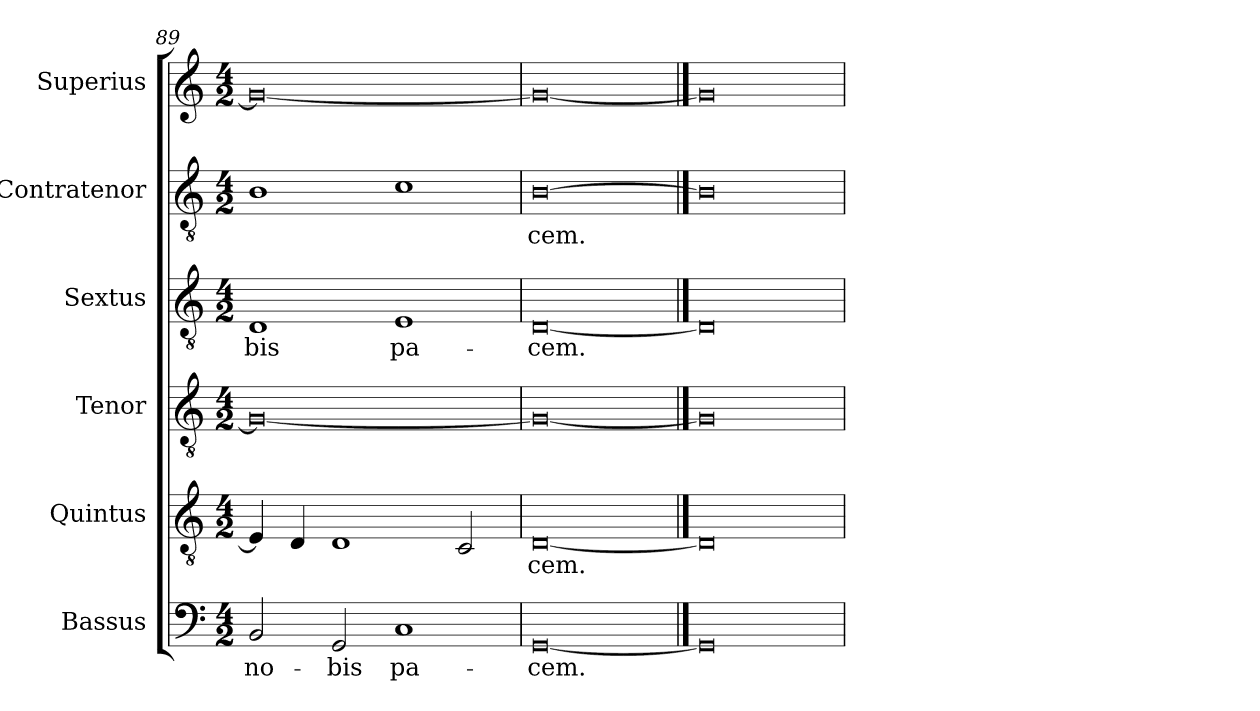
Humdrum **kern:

**kern	**text	**kern	**text	**kern	**kern	**text	**kern	**text	**kern
*part6	*part6	*part5	*part5	*part4	*part3	*part3	*part2	*part2	*part1
*staff6	*staff6	*staff5	*staff5	*staff4	*staff3	*staff3	*staff2	*staff2	*staff1
*I"Bassus	*	*I"Quintus	*	*I"Tenor	*I"Sextus	*	*I"Contratenor	*	*I"Superius
*clefF4	*	*clefGv2	*	*clefGv2	*clefGv2	*	*clefGv2	*	*clefG2
*k[]	*	*k[]	*	*k[]	*k[]	*	*k[]	*	*k[]
*M4/2	*	*M4/2	*	*M4/2	*M4/2	*	*M4/2	*	*M4/2
=89	=89	=89	=89	=89	=89	=89	=89	=89	=89
2BB/	no-	4E/]	.	0G/_	1D/	-bis	1B\	.	0g/_
.	.	4D/	.	.	.	.	.	.	.
2GG/	-bis	1D/	.	.	.	.	.	.	.
1C/	pa-	.	.	.	1E/	pa-	1c\	.	.
.	.	2C/	.	.	.	.	.	.	.
=90	=90	=90	=90	=90	=90	=90	=90	=90	=90
[0GG/	-cem.	[0D/	-cem.	0G/_	[0D/	-cem.	[0B\	-cem.	0g/_
==91	==91	==91	==91	==91	==91	==91	==91	==91	==91
0GG/]	.	0D/]	.	0G/]	0D/]	.	0B\]	.	0g/]
=	=	=	=	=	=	=	=	=	=
*-	*-	*-	*-	*-	*-	*-	*-	*-	*-
